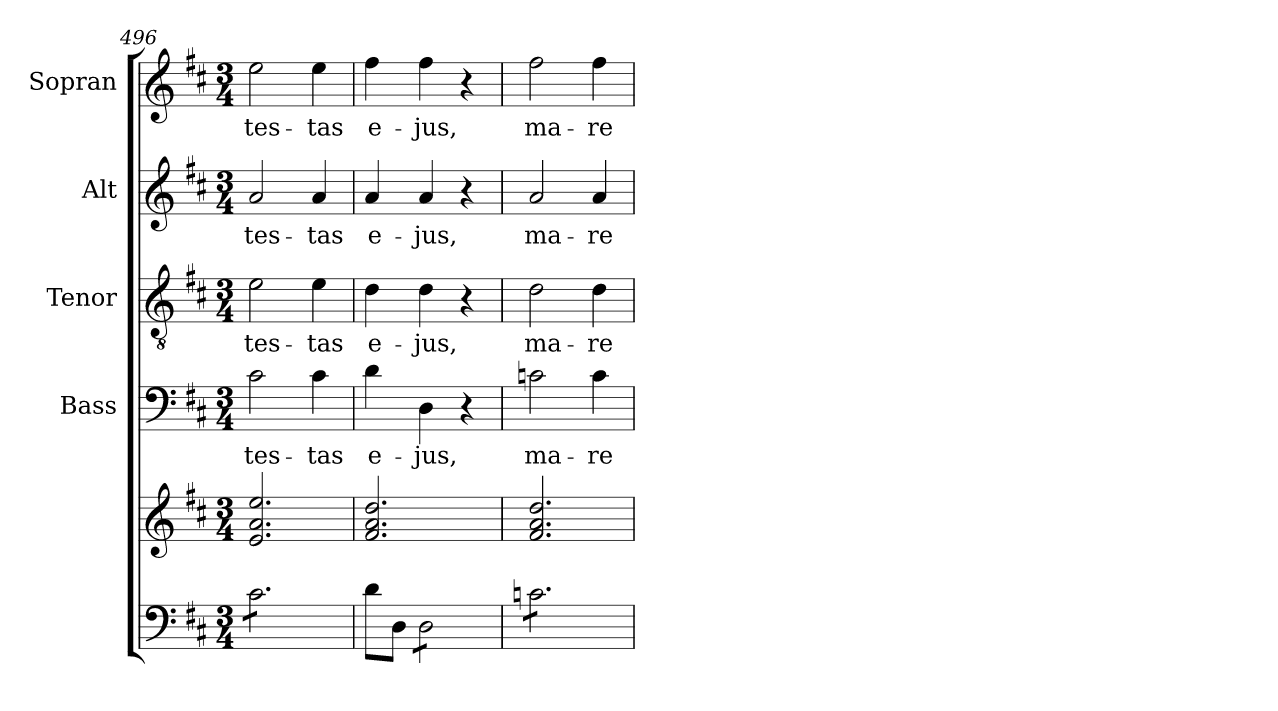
**kern	**kern	**kern	**text	**kern	**text	**kern	**text	**kern	**text
*part5	*part5	*part4	*part4	*part3	*part3	*part2	*part2	*part1	*part1
*staff6	*staff5	*staff4	*staff4	*staff3	*staff3	*staff2	*staff2	*staff1	*staff1
*	*	*I"Bass	*	*I"Tenor	*	*I"Alt	*	*I"Sopran	*
*	*	*I'B.	*	*I'T.	*	*I'A.	*	*I'S.	*
*clefF4	*clefG2	*clefF4	*	*clefGv2	*	*clefG2	*	*clefG2	*
*k[f#c#]	*k[f#c#]	*k[f#c#]	*	*k[f#c#]	*	*k[f#c#]	*	*k[f#c#]	*
*D:	*D:	*D:	*	*D:	*	*D:	*	*D:	*
*M3/4	*M3/4	*M3/4	*	*M3/4	*	*M3/4	*	*M3/4	*
=496	=496	=496	=496	=496	=496	=496	=496	=496	=496
!	!	!	!LO:LY:b	!	!LO:LY:b	!	!LO:LY:b	!	!LO:LY:b
*tremolo	*	*	*	*	*	*	*	*	*
8c#\L	2.e/ 2.a/ 2.ee/	2c#\	-tes-	2e\	-tes-	2a/	-tes-	2ee\	-tes-
8c#\	.	.	.	.	.	.	.	.	.
8c#\	.	.	.	.	.	.	.	.	.
8c#\	.	.	.	.	.	.	.	.	.
!	!	!	!LO:LY:b	!	!LO:LY:b	!	!LO:LY:b	!	!LO:LY:b
8c#\	.	4c#\	-tas	4e\	-tas	4a/	-tas	4ee\	-tas
8c#\J	.	.	.	.	.	.	.	.	.
*Xtremolo	*	*	*	*	*	*	*	*	*
!!LO:LB:g=z
=497	=497	=497	=497	=497	=497	=497	=497	=497	=497
!	!	!	!LO:LY:b	!	!LO:LY:b	!	!LO:LY:b	!	!LO:LY:b
8d\L	2.f#/ 2.a/ 2.dd/	4d\	e-	4d\	e-	4a/	e-	4ff#\	e-
8D\J	.	.	.	.	.	.	.	.	.
!	!	!	!LO:LY:b	!	!LO:LY:b	!	!LO:LY:b	!	!LO:LY:b
*tremolo	*	*	*	*	*	*	*	*	*
8D\L	.	4D\	-jus,	4d\	-jus,	4a/	-jus,	4ff#\	-jus,
8D\	.	.	.	.	.	.	.	.	.
8D\	.	4r	.	4r	.	4r	.	4r	.
8D\J	.	.	.	.	.	.	.	.	.
=498	=498	=498	=498	=498	=498	=498	=498	=498	=498
!	!	!	!LO:LY:b	!	!LO:LY:b	!	!LO:LY:b	!	!LO:LY:b
8cn\L	2.f#/ 2.a/ 2.dd/	2cn\	ma-	2d\	ma-	2a/	ma-	2ff#\	ma-
8cn\	.	.	.	.	.	.	.	.	.
8cn\	.	.	.	.	.	.	.	.	.
8cn\	.	.	.	.	.	.	.	.	.
!	!	!	!LO:LY:b	!	!LO:LY:b	!	!LO:LY:b	!	!LO:LY:b
8cn\	.	4c\	-re	4d\	-re	4a/	-re	4ff#\	-re
8cn\J	.	.	.	.	.	.	.	.	.
*Xtremolo	*	*	*	*	*	*	*	*	*
=	=	=	=	=	=	=	=	=	=
*-	*-	*-	*-	*-	*-	*-	*-	*-	*-
